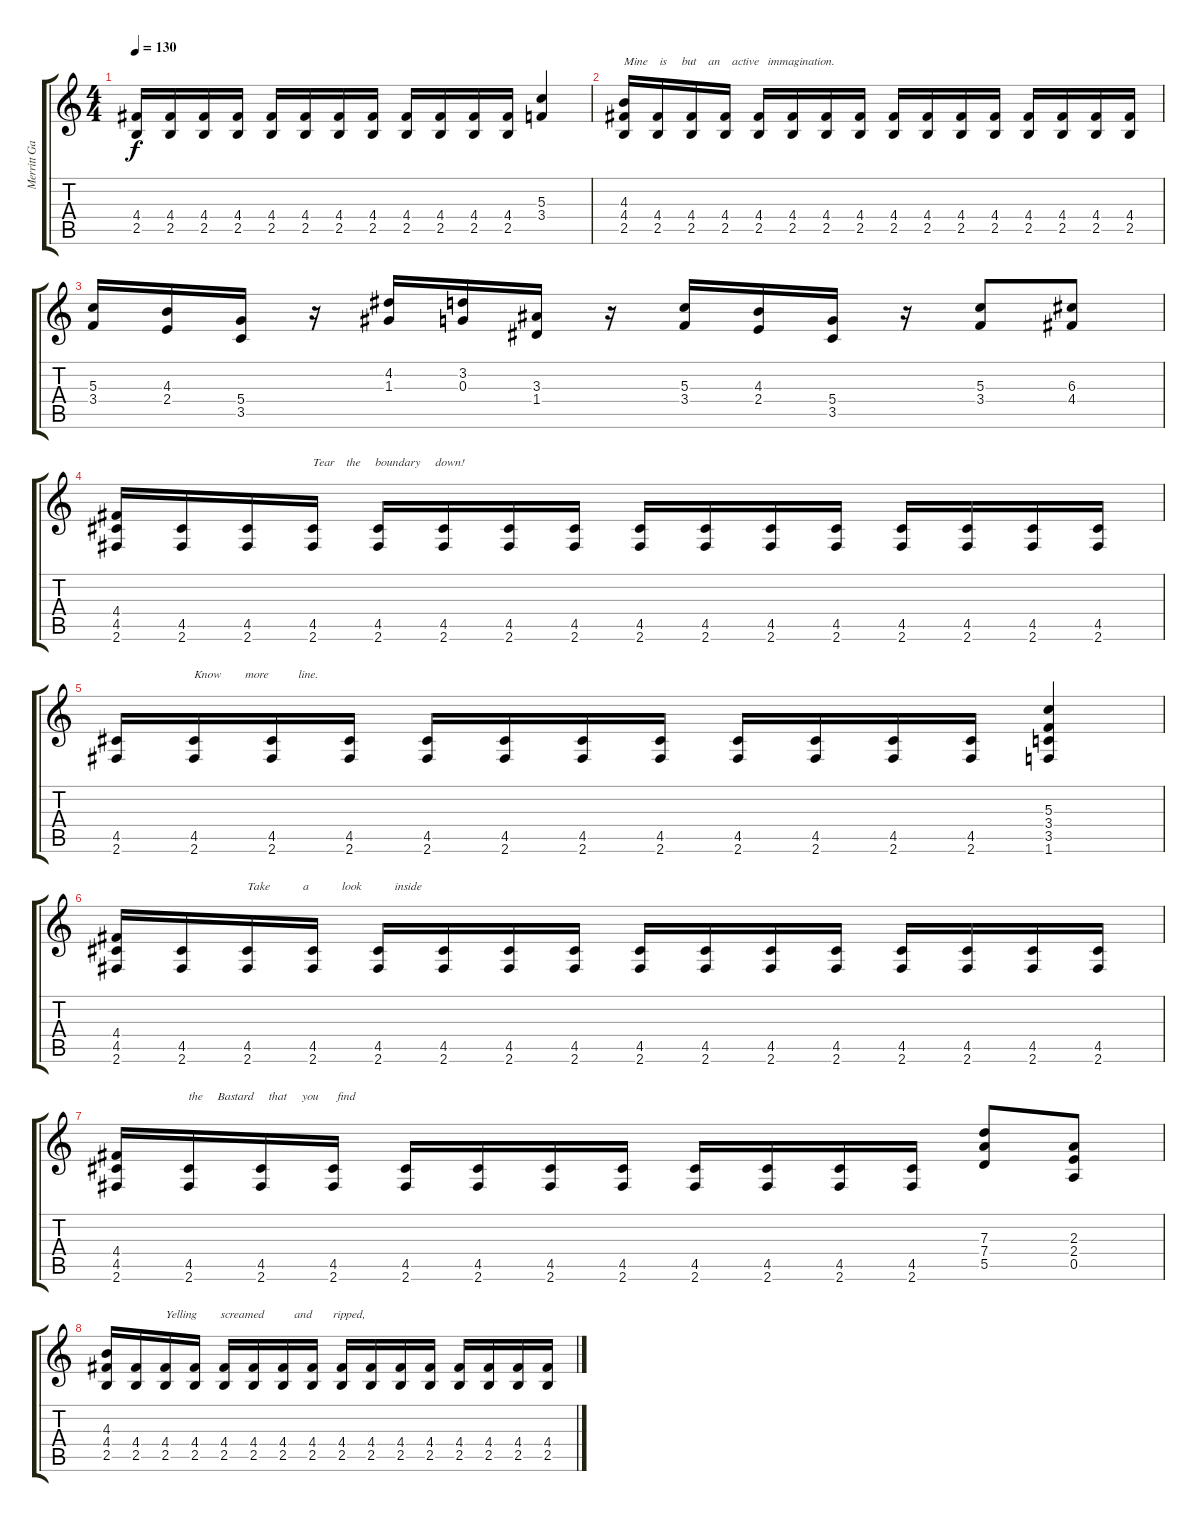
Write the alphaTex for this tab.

\track ("Merritt Gant-Guitar :Blitz - text" "Merritt Ga") {instrument distortionguitar}
\staff {score tabs}
\tuning (E4 B3 G3 D3 A2 E2) {hide}
\ts (4 4)
\tempo 130
\clef g2
\ks c
(4.4 2.5).16{dy f} (4.4 2.5).16 (4.4 2.5).16 (4.4 2.5).16 (4.4 2.5).16 (4.4 2.5).16 (4.4 2.5).16 (4.4 2.5).16 (4.4 2.5).16 (4.4 2.5).16 (4.4 2.5).16 (4.4 2.5).16 (5.3 3.4).4 |
(4.3 4.4 2.5).16{txt "Mine    is     but    an    active   immagination."} (4.4 2.5).16 (4.4 2.5).16 (4.4 2.5).16 (4.4 2.5).16 (4.4 2.5).16 (4.4 2.5).16 (4.4 2.5).16 (4.4 2.5).16 (4.4 2.5).16 (4.4 2.5).16 (4.4 2.5).16 (4.4 2.5).16 (4.4 2.5).16 (4.4 2.5).16 (4.4 2.5).16 |
(5.3 3.4).16 (4.3 2.4).16 (5.4 3.5).16 r.16 (4.2 1.3).16 (3.2 0.3).16 (3.3 1.4).16 r.16 (5.3 3.4).16 (4.3 2.4).16 (5.4 3.5).16 r.16 (5.3 3.4).8 (6.3 4.4).8 |
(4.4 4.5 2.6).16 (4.5 2.6).16 (4.5 2.6).16 (4.5 2.6).16{txt "Tear    the     boundary     down!"} (4.5 2.6).16 (4.5 2.6).16 (4.5 2.6).16 (4.5 2.6).16 (4.5 2.6).16 (4.5 2.6).16 (4.5 2.6).16 (4.5 2.6).16 (4.5 2.6).16 (4.5 2.6).16 (4.5 2.6).16 (4.5 2.6).16 |
(4.5 2.6).16 (4.5 2.6).16{txt "Know        more          line."} (4.5 2.6).16 (4.5 2.6).16 (4.5 2.6).16 (4.5 2.6).16 (4.5 2.6).16 (4.5 2.6).16 (4.5 2.6).16 (4.5 2.6).16 (4.5 2.6).16 (4.5 2.6).16 (5.3 3.4 3.5 1.6).4 |
(4.4 4.5 2.6).16 (4.5 2.6).16 (4.5 2.6).16{txt "Take           a           look           inside  "} (4.5 2.6).16 (4.5 2.6).16 (4.5 2.6).16 (4.5 2.6).16 (4.5 2.6).16 (4.5 2.6).16 (4.5 2.6).16 (4.5 2.6).16 (4.5 2.6).16 (4.5 2.6).16 (4.5 2.6).16 (4.5 2.6).16 (4.5 2.6).16 |
(4.4 4.5 2.6).16 (4.5 2.6).16{txt "the     Bastard     that     you      find"} (4.5 2.6).16 (4.5 2.6).16 (4.5 2.6).16 (4.5 2.6).16 (4.5 2.6).16 (4.5 2.6).16 (4.5 2.6).16 (4.5 2.6).16 (4.5 2.6).16 (4.5 2.6).16 (7.3 7.4 5.5).8 (2.3 2.4 0.5).8 |
(4.3 4.4 2.5).16 (4.4 2.5).16 (4.4 2.5).16{txt "Yelling        screamed          and       ripped,"} (4.4 2.5).16 (4.4 2.5).16 (4.4 2.5).16 (4.4 2.5).16 (4.4 2.5).16 (4.4 2.5).16 (4.4 2.5).16 (4.4 2.5).16 (4.4 2.5).16 (4.4 2.5).16 (4.4 2.5).16 (4.4 2.5).16 (4.4 2.5).16
